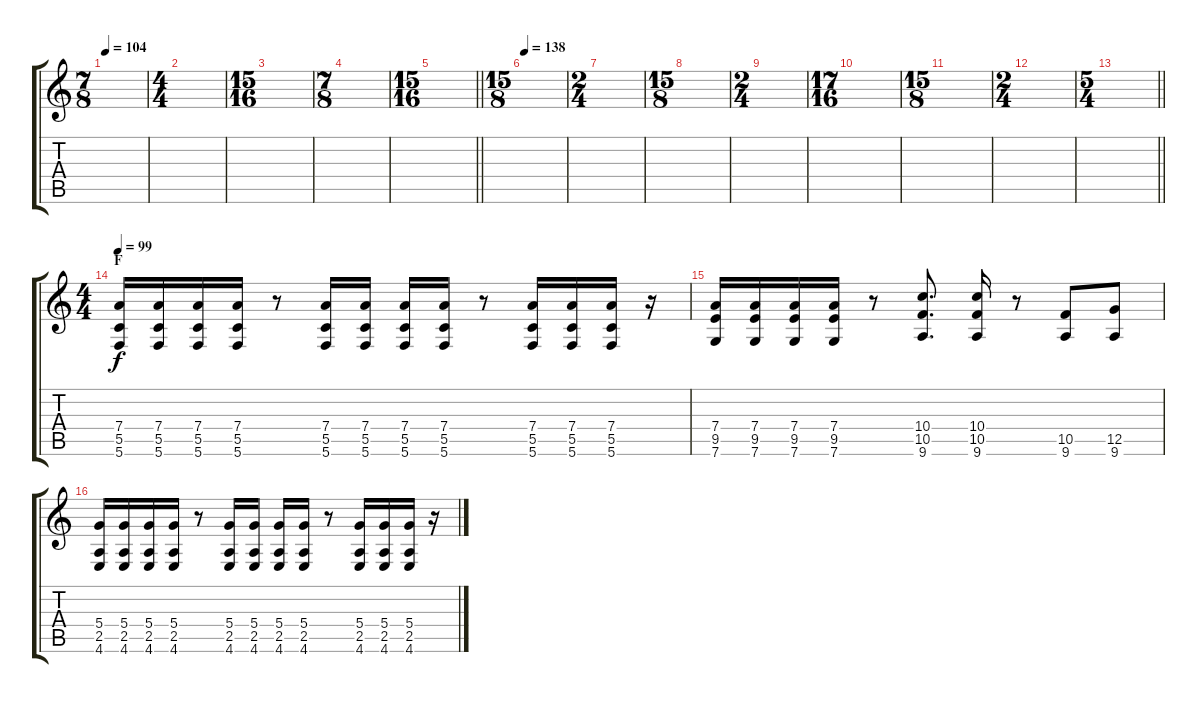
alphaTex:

\track "" {instrument overdrivenguitar}
\staff {score tabs}
\tuning (G4 E4 A3 D3 G2 C2) {hide}
\ts (7 8)
\tempo 104
\clef g2
\ks c
|
\ts (4 4)
|
\ts (15 16)
|
\ts (7 8)
|
\ts (15 16)
\barLineRight lightlight
|
\ts (15 8)
\tempo 138
|
\ts (2 4)
|
\ts (15 8)
|
\ts (2 4)
|
\ts (17 16)
|
\ts (15 8)
|
\ts (2 4)
|
\ts (5 4)
\barLineRight lightlight
|
\ts (4 4)
\section ("" "F")
\tempo 99
(7.4 5.5 5.6).16{instrument overdrivenguitar} (7.4 5.5 5.6).16 (7.4 5.5 5.6).16 (7.4 5.5 5.6).16 r.8 (7.4 5.5 5.6).16 (7.4 5.5 5.6).16 (7.4 5.5 5.6).16 (7.4 5.5 5.6).16 r.8 (7.4 5.5 5.6).16 (7.4 5.5 5.6).16 (7.4 5.5 5.6).16 r.16 |
(7.4 9.5 7.6).16 (7.4 9.5 7.6).16 (7.4 9.5 7.6).16 (7.4 9.5 7.6).16 r.8 (10.4 10.5 9.6).8{d} (10.4 10.5 9.6).16 r.8 (10.5 9.6).8 (12.5 9.6).8 |
(5.4 2.5 4.6).16 (5.4 2.5 4.6).16 (5.4 2.5 4.6).16 (5.4 2.5 4.6).16 r.8 (5.4 2.5 4.6).16 (5.4 2.5 4.6).16 (5.4 2.5 4.6).16 (5.4 2.5 4.6).16 r.8 (5.4 2.5 4.6).16 (5.4 2.5 4.6).16 (5.4 2.5 4.6).16 r.16
